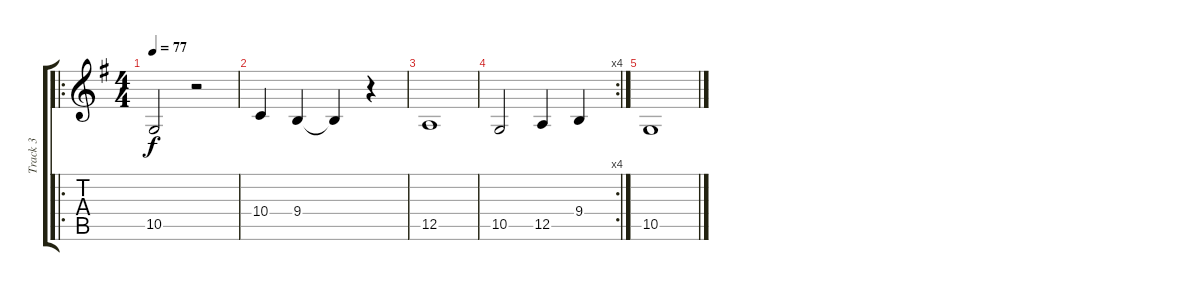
\track ("Track 3" "Track 3") {instrument stringensemble2}
\staff {score tabs}
\tuning (E4 B3 G3 D3 A2 E2) {hide}
\ro
\ts (4 4)
\tempo 77
\clef g2
\ks g
10.5.2{dy f volume 7} r.2 |
10.4.4 9.4.4 9.4{t}.4 r.4 |
12.5.1 |
\rc 4
10.5.2 12.5.4 9.4.4 |
10.5.1
